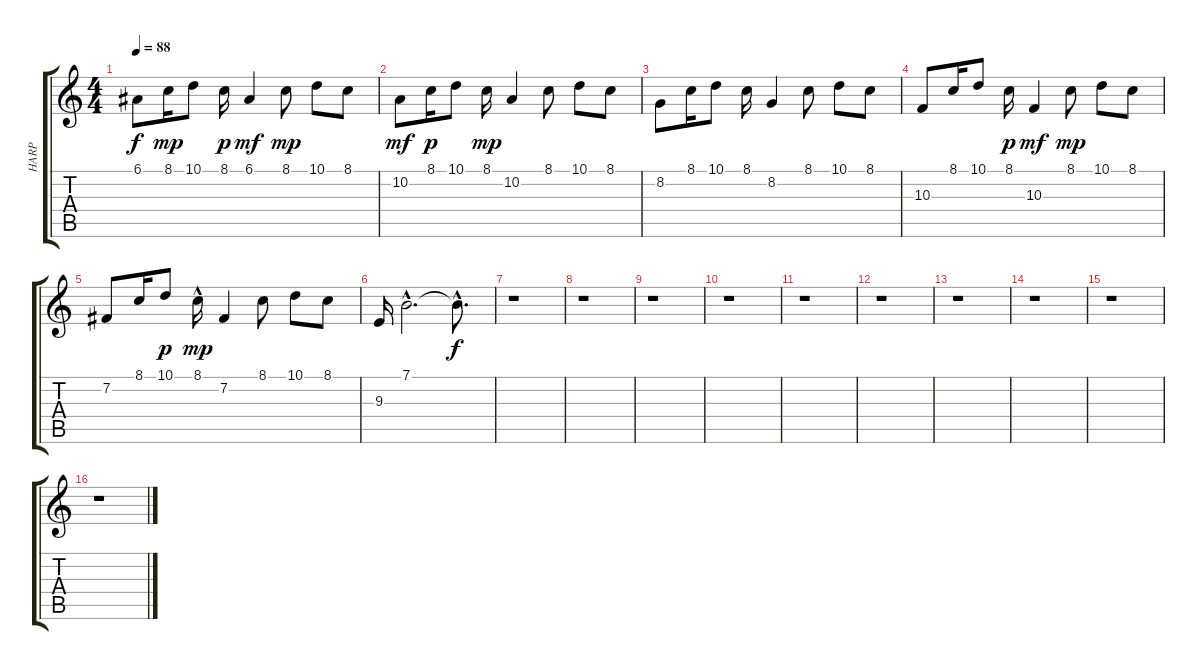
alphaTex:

\track ("HARP" "HARP") {instrument orchestralharp}
\staff {score tabs}
\tuning (E4 B3 G3 D3 A2 E2) {hide}
\ts (4 4)
\tempo 88
\clef g2
\ks c
6.1.8{dy f} 8.1.16{dy mp} 10.1.8 8.1.16{dy p} 6.1.4{dy mf} 8.1.8{dy mp} 10.1.8 8.1.8 |
10.2.8{dy mf} 8.1.16{dy p} 10.1.8 8.1.16{dy mp} 10.2.4 8.1.8 10.1.8 8.1.8 |
8.2.8 8.1.16 10.1.8 8.1.16 8.2.4 8.1.8 10.1.8 8.1.8 |
10.3.8 8.1.16 10.1.8 8.1.16{dy p} 10.3.4{dy mf} 8.1.8{dy mp} 10.1.8 8.1.8 |
7.2.8 8.1.16 10.1.8{dy p} 8.1{hac}.16{dy mp} 7.2.4 8.1.8 10.1.8 8.1.8 |
9.3.16 7.1{hac}.2{d} 7.1{hac t}.8{d dy f} |
r.1 |
r.1 |
r.1 |
r.1 |
r.1 |
r.1 |
r.1 |
r.1 |
r.1 |
r.1
